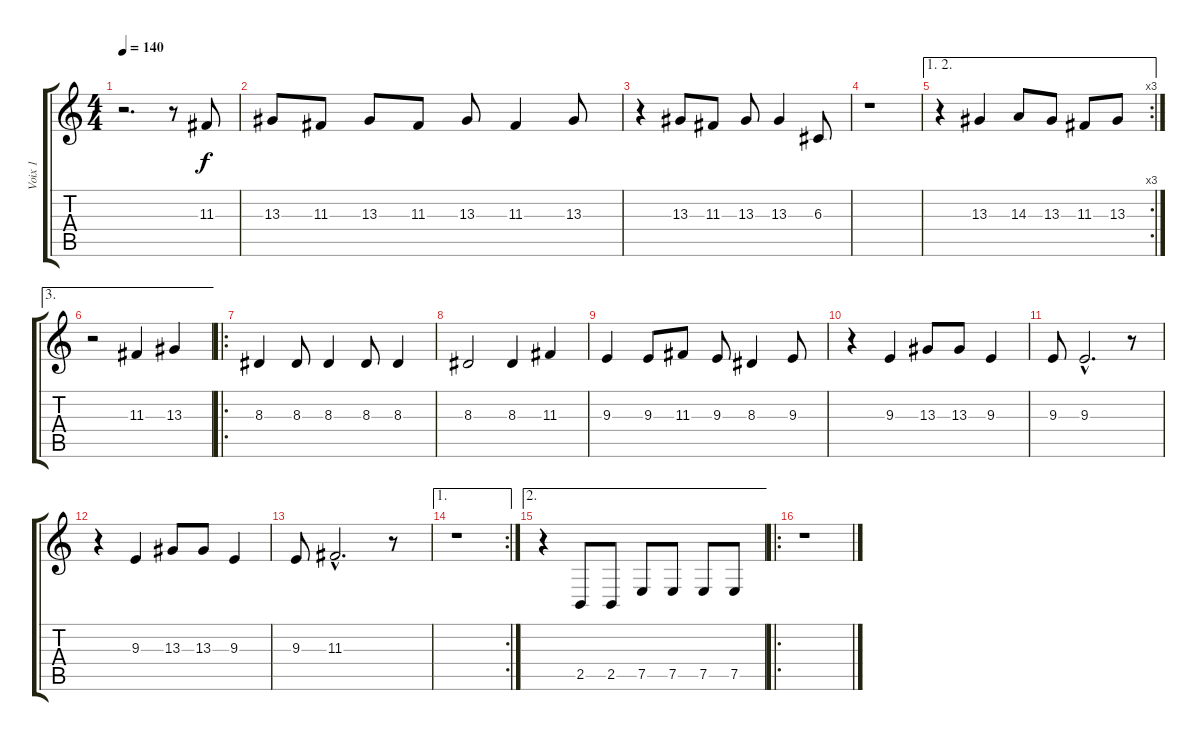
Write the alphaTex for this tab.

\track ("Voix 1" "Voix 1") {instrument tenorsax}
\staff {score tabs}
\tuning (E4 B3 G3 D3 A2 E2) {hide}
\ts (4 4)
\tempo 140
\clef g2
\ks c
r.2{d dy f} r.8 11.3.8 |
13.3.8 11.3.8 13.3.8 11.3.8 13.3.8 11.3.4 13.3.8 |
r.4 13.3.8 11.3.8 13.3.8 13.3.4 6.3.8 |
r.1 |
\ae (1 2)
\rc 3
r.4 13.3.4 14.3.8 13.3.8 11.3.8 13.3.8 |
\ae 3
r.2 11.3.4 13.3.4 |
\ro
8.3.4 8.3.8 8.3.4 8.3.8 8.3.4 |
8.3.2 8.3.4 11.3.4 |
9.3.4 9.3.8 11.3.8 9.3.8 8.3.4 9.3.8 |
r.4 9.3.4 13.3.8 13.3.8 9.3.4 |
9.3.8 9.3{hac}.2{d} r.8 |
r.4 9.3.4 13.3.8 13.3.8 9.3.4 |
9.3.8 11.3{hac}.2{d} r.8 |
\ae 1
\rc 2
r.1 |
\ae 2
r.4 2.5.8 2.5.8 7.5.8 7.5.8 7.5.8 7.5.8 |
\ro
r.1
